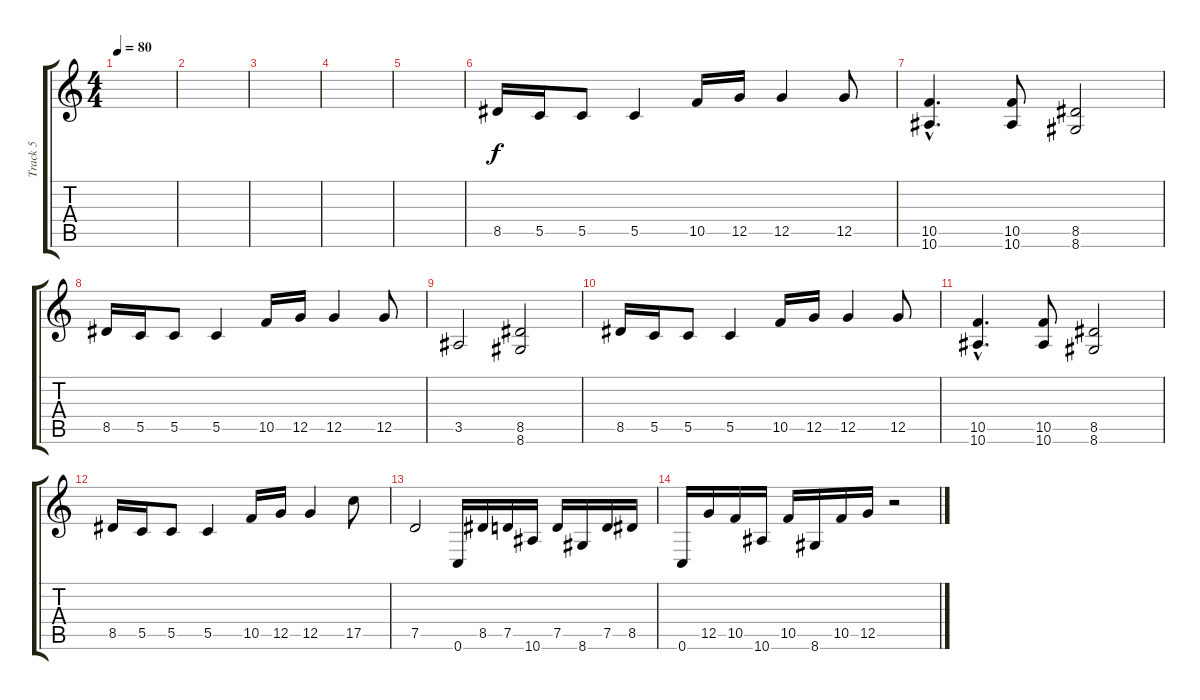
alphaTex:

\track ("Track 5" "Track 5") {instrument distortionguitar}
\staff {score tabs}
\tuning (D4 A3 F3 C3 G2 C2) {hide}
\ts (4 4)
\tempo 80
\clef g2
\ks c
|
|
|
|
|
8.5.16 5.5.16 5.5.8 5.5.4 10.5.16 12.5.16 12.5.4 12.5.8 |
(10.5{hac} 10.6{hac}).4{d} (10.5 10.6).8 (8.5 8.6).2 |
8.5.16 5.5.16 5.5.8 5.5.4 10.5.16 12.5.16 12.5.4 12.5.8 |
3.5.2 (8.5 8.6).2 |
8.5.16 5.5.16 5.5.8 5.5.4 10.5.16 12.5.16 12.5.4 12.5.8 |
(10.5{hac} 10.6{hac}).4{d} (10.5 10.6).8 (8.5 8.6).2 |
8.5.16 5.5.16 5.5.8 5.5.4 10.5.16 12.5.16 12.5.4 17.5.8 |
7.5.2 0.6.16 8.5.16 7.5.16 10.6.16 7.5.16 8.6.16 7.5.16 8.5.16 |
0.6.16 12.5.16 10.5.16 10.6.16 10.5.16 8.6.16 10.5.16 12.5.16 r.2
